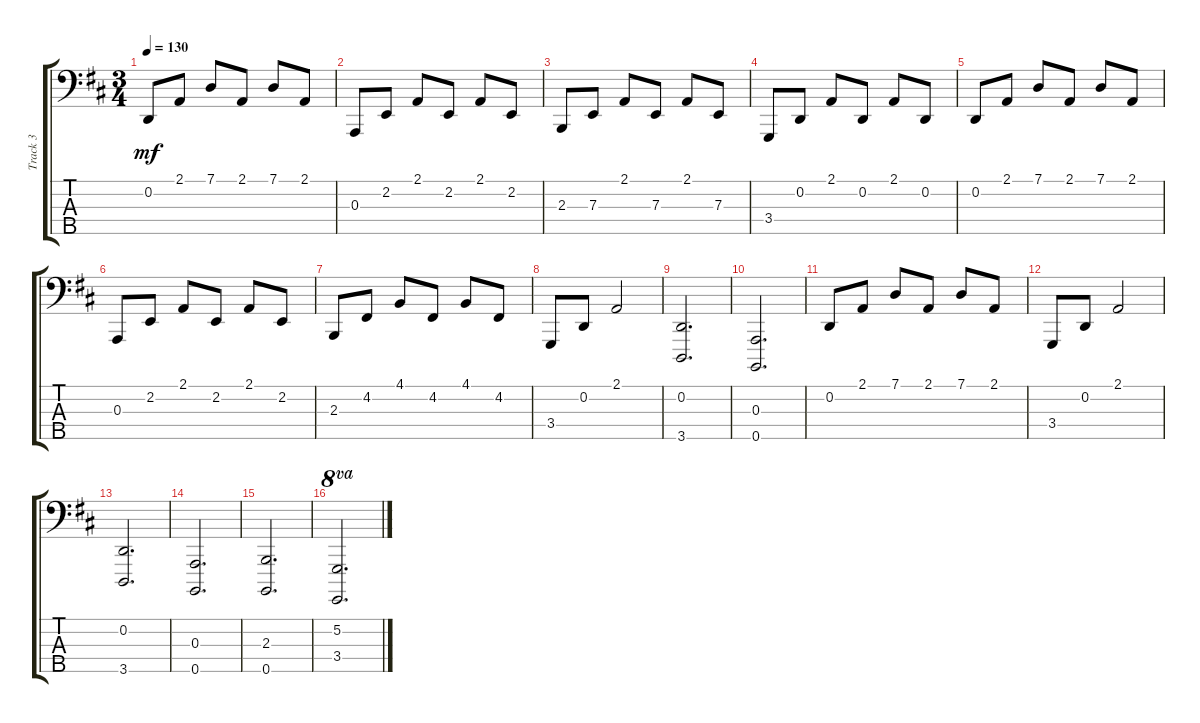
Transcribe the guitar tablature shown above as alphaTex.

\track ("Track 3" "Track 3") {instrument acousticgrandpiano}
\staff {score tabs}
\tuning (G2 D2 A1 E1 B0) {hide}
\ts (3 4)
\tempo 130
\clef f4
\ks d
0.2.8{dy mf} 2.1.8 7.1.8 2.1.8 7.1.8 2.1.8 |
0.3.8 2.2.8 2.1.8 2.2.8 2.1.8 2.2.8 |
2.3.8 7.3.8 2.1.8 7.3.8 2.1.8 7.3.8 |
3.4.8 0.2.8 2.1.8 0.2.8 2.1.8 0.2.8 |
0.2.8 2.1.8 7.1.8 2.1.8 7.1.8 2.1.8 |
0.3.8 2.2.8 2.1.8 2.2.8 2.1.8 2.2.8 |
2.3.8 4.2.8 4.1.8 4.2.8 4.1.8 4.2.8 |
3.4.8 0.2.8 2.1.2 |
(0.2 3.5).2{d} |
(0.3 0.5).2{d} |
0.2.8 2.1.8 7.1.8 2.1.8 7.1.8 2.1.8 |
3.4.8 0.2.8 2.1.2 |
(0.2 3.5).2{d} |
(0.3 0.5).2{d} |
(2.3 0.5).2{d} |
(5.2 3.4).2{d ot 8va}
